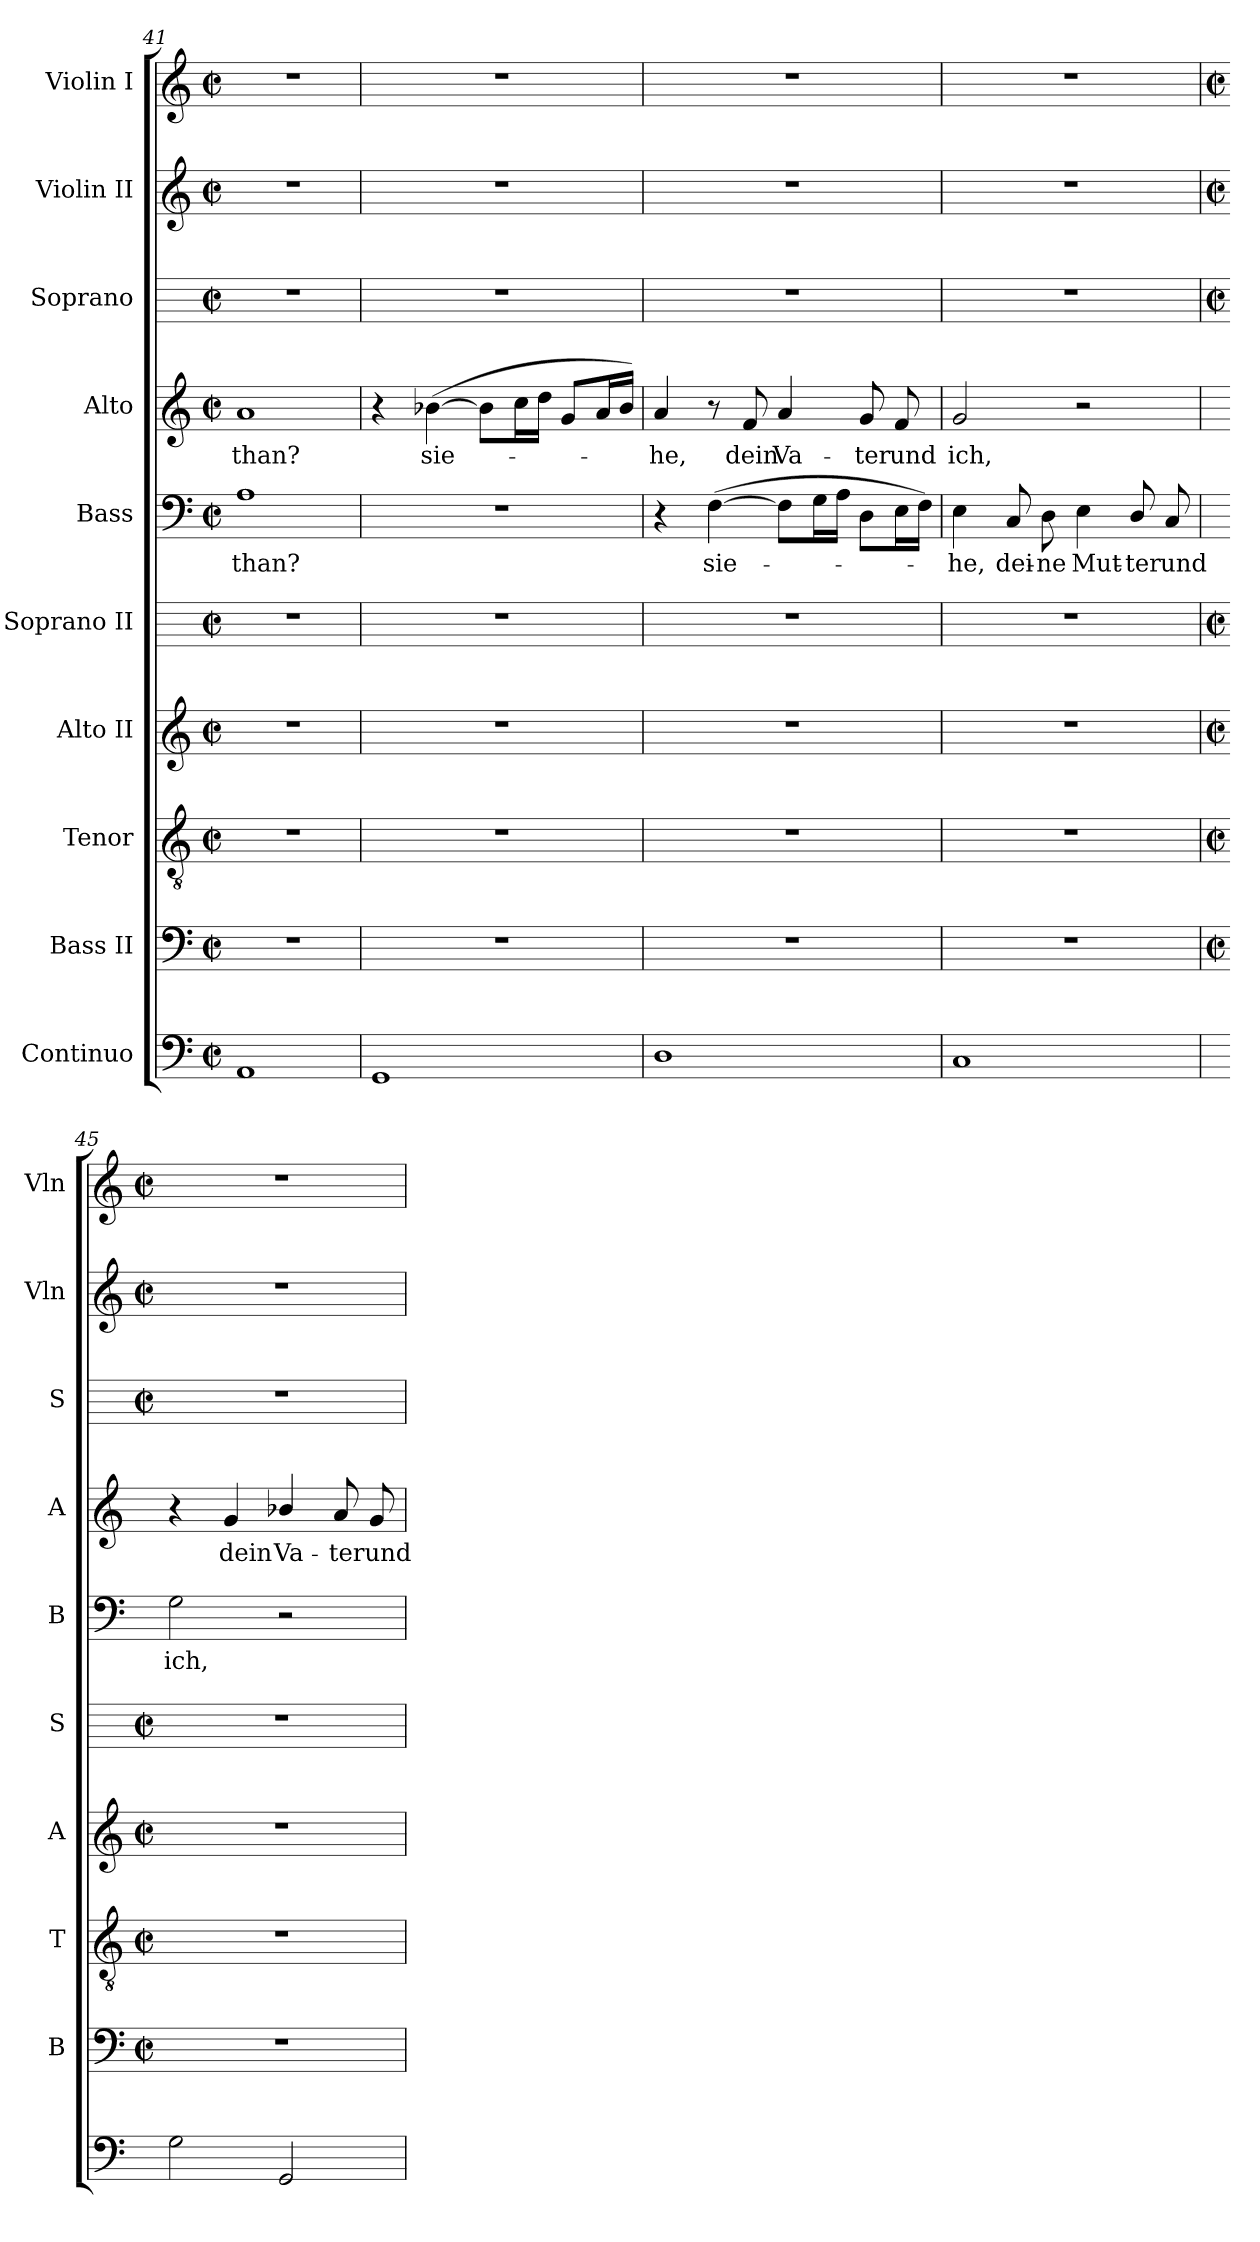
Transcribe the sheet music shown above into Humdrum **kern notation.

**kern	**kern	**kern	**kern	**kern	**kern	**text	**kern	**text	**kern	**kern	**kern
*part10	*part9	*part8	*part7	*part6	*part5	*part5	*part4	*part4	*part3	*part2	*part1
*staff10	*staff9	*staff8	*staff7	*staff6	*staff5	*staff5	*staff4	*staff4	*staff3	*staff2	*staff1
*I"Continuo	*I"Bass II	*I"Tenor	*I"Alto II	*I"Soprano II	*I"Bass	*	*I"Alto	*	*I"Soprano	*I"Violin II	*I"Violin I
*	*I'B	*I'T	*I'A	*I'S	*I'B	*	*I'A	*	*I'S	*I'Vln	*I'Vln
*clefF4	*clefF4	*clefGv2	*clefG2	*	*clefF4	*	*clefG2	*	*	*clefG2	*clefG2
*k[]	*k[]	*k[]	*k[]	*	*k[]	*	*k[]	*	*	*k[]	*k[]
*C:	*C:	*C:	*C:	*	*C:	*	*C:	*	*	*C:	*C:
*M2/2	*M2/2	*M2/2	*M2/2	*M2/2	*M2/2	*	*M2/2	*	*M2/2	*M2/2	*M2/2
*met(c|)	*met(c|)	*met(c|)	*met(c|)	*met(c|)	*met(c|)	*	*met(c|)	*	*met(c|)	*met(c|)	*met(c|)
=41	=41	=41	=41	=41	=41	=41	=41	=41	=41	=41	=41
!	!	!	!	!	!	!LO:LY:b	!	!LO:LY:b	!	!	!
1AA	1r	1r	1r	1r	1A	-than?	1a	-than?	1r	1r	1r
=42	=42	=42	=42	=42	=42	=42	=42	=42	=42	=42	=42
1GG	1r	1r	1r	1r	1r	.	4r	.	1r	1r	1r
!	!	!	!	!	!	!	!	!LO:LY:b	!	!	!
.	.	.	.	.	.	.	(<[4b-X	sie-	.	.	.
.	.	.	.	.	.	.	8b-L]	.	.	.	.
.	.	.	.	.	.	.	16ccL	.	.	.	.
.	.	.	.	.	.	.	16ddJJ	.	.	.	.
.	.	.	.	.	.	.	8gL	.	.	.	.
.	.	.	.	.	.	.	16aL	.	.	.	.
.	.	.	.	.	.	.	16b-JJ)	.	.	.	.
=43	=43	=43	=43	=43	=43	=43	=43	=43	=43	=43	=43
!	!	!	!	!	!	!	!	!LO:LY:b	!	!	!
1D	1r	1r	1r	1r	4r	.	4a	he,	1r	1r	1r
!	!	!	!	!	!	!LO:LY:b	!	!	!	!	!
.	.	.	.	.	(>[4F	sie-	8r	.	.	.	.
!	!	!	!	!	!	!	!	!LO:LY:b	!	!	!
.	.	.	.	.	.	.	8f	dein	.	.	.
!	!	!	!	!	!	!	!	!LO:LY:b	!	!	!
.	.	.	.	.	8FL]	.	4a	Va-	.	.	.
.	.	.	.	.	16GL	.	.	.	.	.	.
.	.	.	.	.	16AJJ	.	.	.	.	.	.
!	!	!	!	!	!	!	!	!LO:LY:b	!	!	!
.	.	.	.	.	8DL	.	8g	-ter	.	.	.
!	!	!	!	!	!	!	!	!LO:LY:b	!	!	!
.	.	.	.	.	16EL	.	8f	und	.	.	.
.	.	.	.	.	16FJJ)	.	.	.	.	.	.
=44	=44	=44	=44	=44	=44	=44	=44	=44	=44	=44	=44
!	!	!	!	!	!	!LO:LY:b	!	!LO:LY:b	!	!	!
1C	1r	1r	1r	1r	4E	he,	2g	ich,	1r	1r	1r
!	!	!	!	!	!	!LO:LY:b	!	!	!	!	!
.	.	.	.	.	8C	dei-	.	.	.	.	.
!	!	!	!	!	!	!LO:LY:b	!	!	!	!	!
.	.	.	.	.	8D	-ne	.	.	.	.	.
!	!	!	!	!	!	!LO:LY:b	!	!	!	!	!
.	.	.	.	.	4E	Mut-	2r	.	.	.	.
!	!	!	!	!	!	!LO:LY:b	!	!	!	!	!
.	.	.	.	.	8D/	-ter	.	.	.	.	.
!	!	!	!	!	!	!LO:LY:b	!	!	!	!	!
.	.	.	.	.	8C	und	.	.	.	.	.
!!LO:LB:g=z
=45	=45	=45	=45	=45	=45	=45	=45	=45	=45	=45	=45
*	*M2/2	*M2/2	*M2/2	*M2/2	*	*	*	*	*M2/2	*M2/2	*M2/2
*	*met(c|)	*met(c|)	*met(c|)	*met(c|)	*	*	*	*	*met(c|)	*met(c|)	*met(c|)
!	!	!	!	!	!	!LO:LY:b	!	!	!	!	!
2G	1r	1r	1r	1r	2G	ich,	4r	.	1r	1r	1r
!	!	!	!	!	!	!	!	!LO:LY:b	!	!	!
.	.	.	.	.	.	.	4g	dein	.	.	.
!	!	!	!	!	!	!	!	!LO:LY:b	!	!	!
2GG	.	.	.	.	2r	.	4b-X/	Va-	.	.	.
!	!	!	!	!	!	!	!	!LO:LY:b	!	!	!
.	.	.	.	.	.	.	8a	-ter	.	.	.
!	!	!	!	!	!	!	!	!LO:LY:b	!	!	!
.	.	.	.	.	.	.	8g	und	.	.	.
=	=	=	=	=	=	=	=	=	=	=	=
*-	*-	*-	*-	*-	*-	*-	*-	*-	*-	*-	*-
